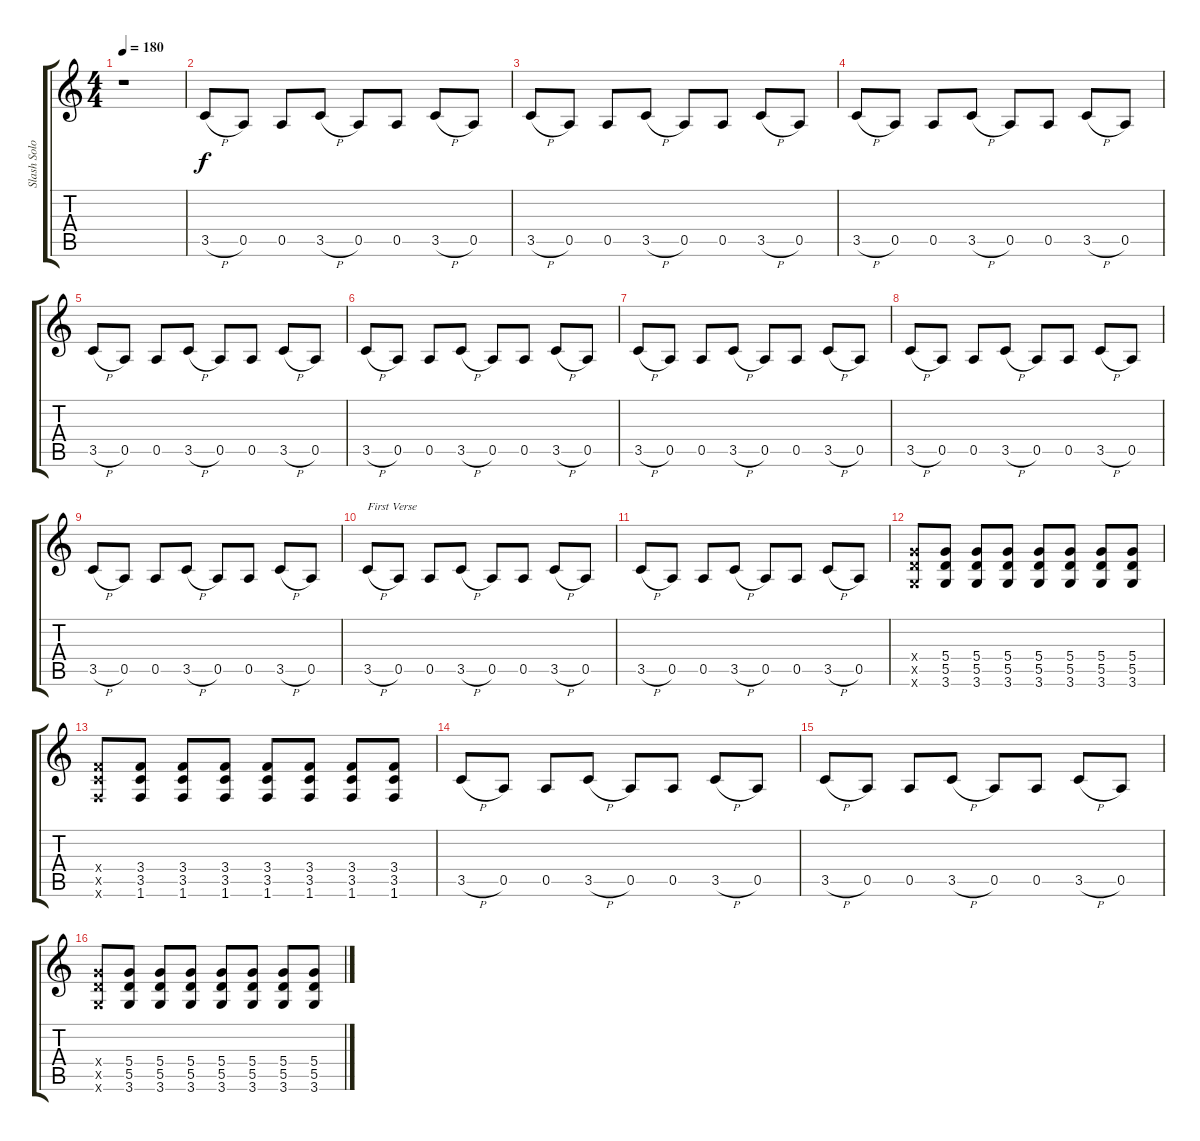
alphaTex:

\track ("Slash Solo" "Slash Solo") {instrument distortionguitar}
\staff {score tabs}
\tuning (E4 B3 G3 D3 A2 E2) {hide}
\ts (4 4)
\tempo 180
\clef g2
\ks c
r.1{dy f instrument distortionguitar} |
3.5{h}.8 0.5.8 0.5.8 3.5{h}.8 0.5.8 0.5.8 3.5{h}.8 0.5.8 |
3.5{h}.8 0.5.8 0.5.8 3.5{h}.8 0.5.8 0.5.8 3.5{h}.8 0.5.8 |
3.5{h}.8 0.5.8 0.5.8 3.5{h}.8 0.5.8 0.5.8 3.5{h}.8 0.5.8 |
3.5{h}.8 0.5.8 0.5.8 3.5{h}.8 0.5.8 0.5.8 3.5{h}.8 0.5.8 |
3.5{h}.8 0.5.8 0.5.8 3.5{h}.8 0.5.8 0.5.8 3.5{h}.8 0.5.8 |
3.5{h}.8 0.5.8 0.5.8 3.5{h}.8 0.5.8 0.5.8 3.5{h}.8 0.5.8 |
3.5{h}.8 0.5.8 0.5.8 3.5{h}.8 0.5.8 0.5.8 3.5{h}.8 0.5.8 |
3.5{h}.8 0.5.8 0.5.8 3.5{h}.8 0.5.8 0.5.8 3.5{h}.8 0.5.8 |
3.5{h}.8{txt "First Verse"} 0.5.8 0.5.8 3.5{h}.8 0.5.8 0.5.8 3.5{h}.8 0.5.8 |
3.5{h}.8 0.5.8 0.5.8 3.5{h}.8 0.5.8 0.5.8 3.5{h}.8 0.5.8 |
(5.4{x} 5.5{x} 3.6{x}).8 (5.4 5.5 3.6).8 (5.4 5.5 3.6).8 (5.4 5.5 3.6).8 (5.4 5.5 3.6).8 (5.4 5.5 3.6).8 (5.4 5.5 3.6).8 (5.4 5.5 3.6).8 |
(3.4{x} 3.5{x} 1.6{x}).8 (3.4 3.5 1.6).8 (3.4 3.5 1.6).8 (3.4 3.5 1.6).8 (3.4 3.5 1.6).8 (3.4 3.5 1.6).8 (3.4 3.5 1.6).8 (3.4 3.5 1.6).8 |
3.5{h}.8 0.5.8 0.5.8 3.5{h}.8 0.5.8 0.5.8 3.5{h}.8 0.5.8 |
3.5{h}.8 0.5.8 0.5.8 3.5{h}.8 0.5.8 0.5.8 3.5{h}.8 0.5.8 |
(5.4{x} 5.5{x} 3.6{x}).8 (5.4 5.5 3.6).8 (5.4 5.5 3.6).8 (5.4 5.5 3.6).8 (5.4 5.5 3.6).8 (5.4 5.5 3.6).8 (5.4 5.5 3.6).8 (5.4 5.5 3.6).8
